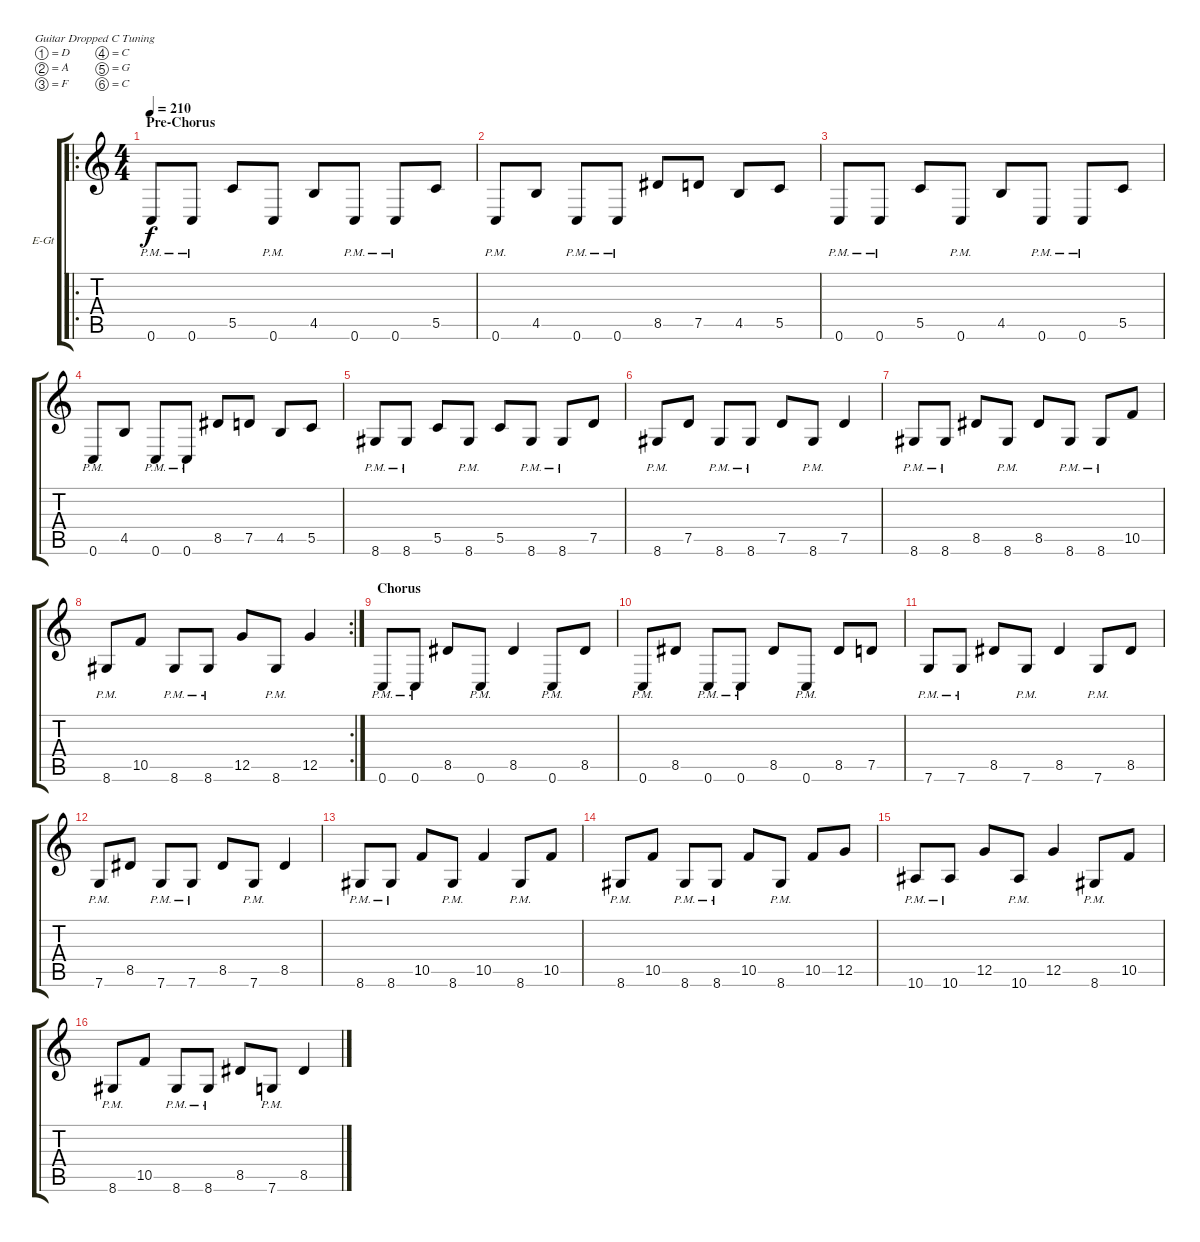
\defaultSystemsLayout 4
\bracketExtendMode groupsimilarinstruments
\firstSystemTrackNameOrientation horizontal
\otherSystemsTrackNameOrientation horizontal
\track ("Guitar 2" "E-Gt") {instrument distortionguitar}
\staff {score tabs}
\tuning (D4 A3 F3 C3 G2 C2)
\ro
\ts (4 4)
\section ("" "Pre-Chorus")
\tempo 210
\clef g2
\ks c
0.6{pm}.8{dy f} 0.6{pm}.8 5.5.8 0.6{pm}.8 4.5.8 0.6{pm}.8 0.6{pm}.8 5.5.8 |
0.6{pm}.8 4.5.8 0.6{pm}.8 0.6{pm}.8 8.5.8 7.5.8 4.5.8 5.5.8 |
0.6{pm}.8 0.6{pm}.8 5.5.8 0.6{pm}.8 4.5.8 0.6{pm}.8 0.6{pm}.8 5.5.8 |
0.6{pm}.8 4.5.8 0.6{pm}.8 0.6{pm}.8 8.5.8 7.5.8 4.5.8 5.5.8 |
8.6{pm}.8 8.6{pm}.8 5.5.8 8.6{pm}.8 5.5.8 8.6{pm}.8 8.6{pm}.8 7.5.8 |
8.6{pm}.8 7.5.8 8.6{pm}.8 8.6{pm}.8 7.5.8 8.6{pm}.8 7.5.4 |
8.6{pm}.8 8.6{pm}.8 8.5.8 8.6{pm}.8 8.5.8 8.6{pm}.8 8.6{pm}.8 10.5.8 |
\rc 2
8.6{pm}.8 10.5.8 8.6{pm}.8 8.6{pm}.8 12.5.8 8.6{pm}.8 12.5.4 |
\section ("" "Chorus")
0.6{pm}.8 0.6{pm}.8 8.5.8 0.6{pm}.8 8.5.4 0.6{pm}.8 8.5.8 |
0.6{pm}.8 8.5.8 0.6{pm}.8 0.6{pm}.8 8.5.8 0.6{pm}.8 8.5.8 7.5.8 |
7.6{pm}.8 7.6{pm}.8 8.5.8 7.6{pm}.8 8.5.4 7.6{pm}.8 8.5.8 |
7.6{pm}.8 8.5.8 7.6{pm}.8 7.6{pm}.8 8.5.8 7.6{pm}.8 8.5.4 |
8.6{pm}.8 8.6{pm}.8 10.5.8 8.6{pm}.8 10.5.4 8.6{pm}.8 10.5.8 |
8.6{pm}.8 10.5.8 8.6{pm}.8 8.6{pm}.8 10.5.8 8.6{pm}.8 10.5.8 12.5.8 |
10.6{pm}.8 10.6{pm}.8 12.5.8 10.6{pm}.8 12.5.4 8.6{pm}.8 10.5.8 |
8.6{pm}.8 10.5.8 8.6{pm}.8 8.6{pm}.8 8.5.8 7.6{pm}.8 8.5.4
